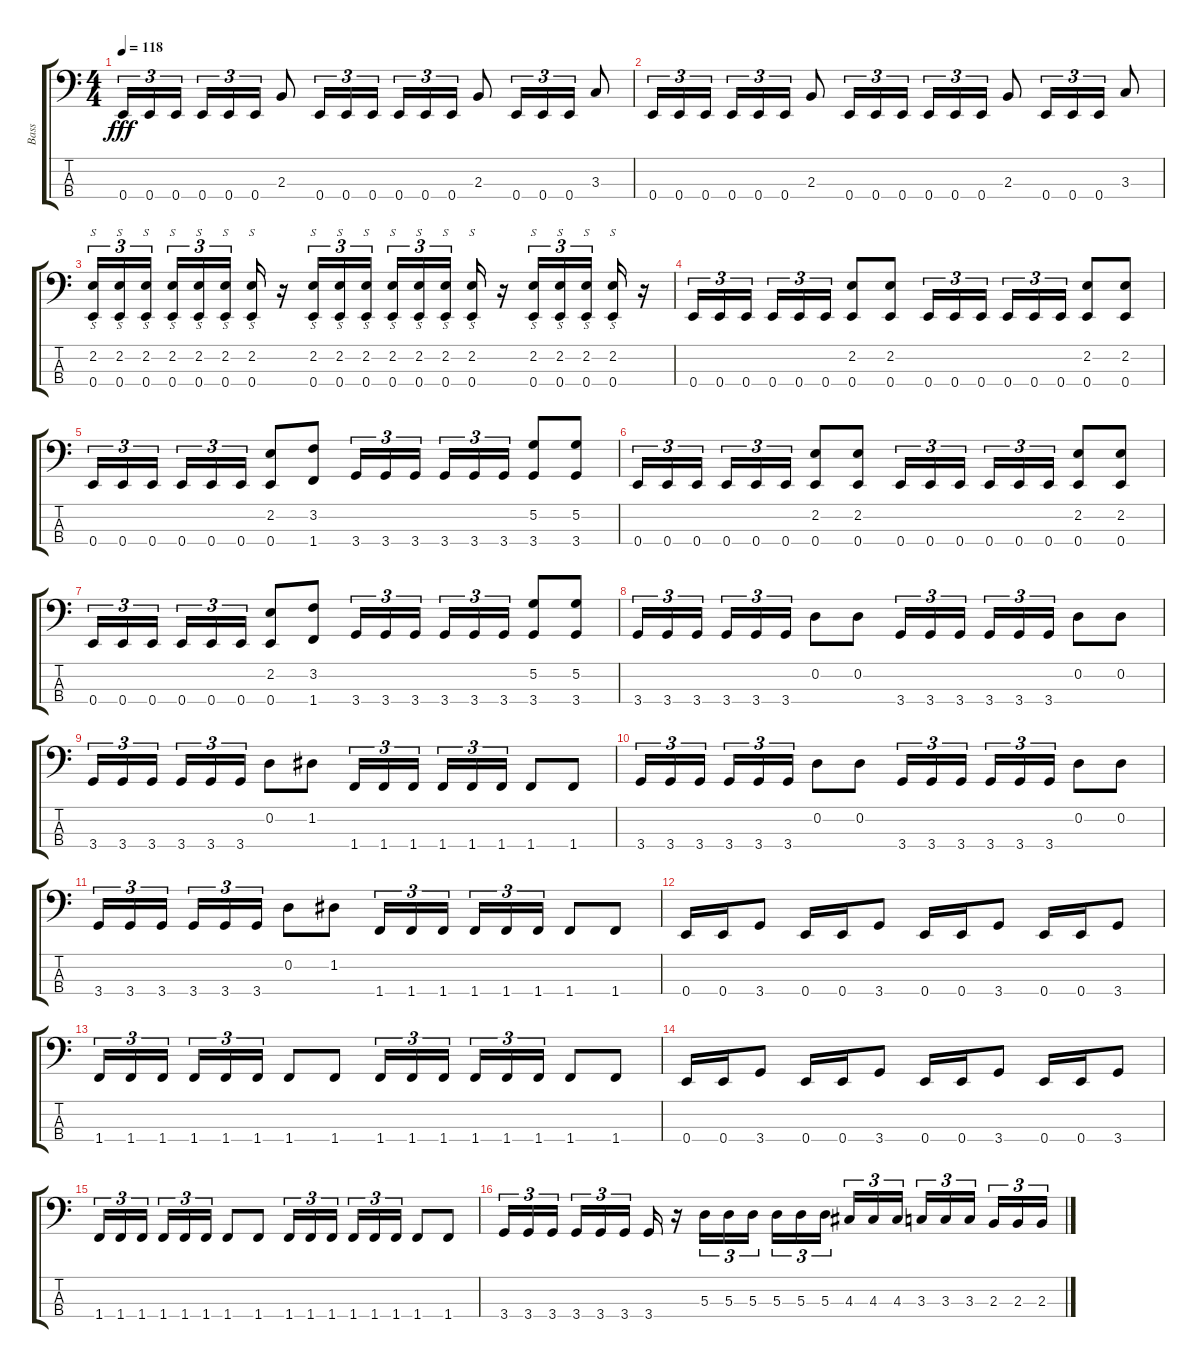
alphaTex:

\track ("Bass" "Bass") {instrument electricbasspick}
\staff {score tabs}
\tuning (G2 D2 A1 E1) {hide}
\ts (4 4)
\tempo 118
\clef f4
\ks c
0.4.16{tu (3 2) dy fff} 0.4.16{tu (3 2)} 0.4.16{tu (3 2)} 0.4.16{tu (3 2)} 0.4.16{tu (3 2)} 0.4.16{tu (3 2)} 2.3.8 0.4.16{tu (3 2)} 0.4.16{tu (3 2)} 0.4.16{tu (3 2)} 0.4.16{tu (3 2)} 0.4.16{tu (3 2)} 0.4.16{tu (3 2)} 2.3.8 0.4.16{tu (3 2)} 0.4.16{tu (3 2)} 0.4.16{tu (3 2)} 3.3.8 |
0.4.16{tu (3 2)} 0.4.16{tu (3 2)} 0.4.16{tu (3 2)} 0.4.16{tu (3 2)} 0.4.16{tu (3 2)} 0.4.16{tu (3 2)} 2.3.8 0.4.16{tu (3 2)} 0.4.16{tu (3 2)} 0.4.16{tu (3 2)} 0.4.16{tu (3 2)} 0.4.16{tu (3 2)} 0.4.16{tu (3 2)} 2.3.8 0.4.16{tu (3 2)} 0.4.16{tu (3 2)} 0.4.16{tu (3 2)} 3.3.8 |
(2.2 0.4).16{s tu (3 2)} (2.2 0.4).16{s tu (3 2)} (2.2 0.4).16{s tu (3 2)} (2.2 0.4).16{s tu (3 2)} (2.2 0.4).16{s tu (3 2)} (2.2 0.4).16{s tu (3 2)} (2.2 0.4).16{s} r.16 (2.2 0.4).16{s tu (3 2)} (2.2 0.4).16{s tu (3 2)} (2.2 0.4).16{s tu (3 2)} (2.2 0.4).16{s tu (3 2)} (2.2 0.4).16{s tu (3 2)} (2.2 0.4).16{s tu (3 2)} (2.2 0.4).16{s} r.16 (2.2 0.4).16{s tu (3 2)} (2.2 0.4).16{s tu (3 2)} (2.2 0.4).16{s tu (3 2)} (2.2 0.4).16{s} r.16 |
0.4.16{tu (3 2)} 0.4.16{tu (3 2)} 0.4.16{tu (3 2)} 0.4.16{tu (3 2)} 0.4.16{tu (3 2)} 0.4.16{tu (3 2)} (2.2 0.4).8 (2.2 0.4).8 0.4.16{tu (3 2)} 0.4.16{tu (3 2)} 0.4.16{tu (3 2)} 0.4.16{tu (3 2)} 0.4.16{tu (3 2)} 0.4.16{tu (3 2)} (2.2 0.4).8 (2.2 0.4).8 |
0.4.16{tu (3 2)} 0.4.16{tu (3 2)} 0.4.16{tu (3 2)} 0.4.16{tu (3 2)} 0.4.16{tu (3 2)} 0.4.16{tu (3 2)} (2.2 0.4).8 (3.2 1.4).8 3.4.16{tu (3 2)} 3.4.16{tu (3 2)} 3.4.16{tu (3 2)} 3.4.16{tu (3 2)} 3.4.16{tu (3 2)} 3.4.16{tu (3 2)} (5.2 3.4).8 (5.2 3.4).8 |
0.4.16{tu (3 2)} 0.4.16{tu (3 2)} 0.4.16{tu (3 2)} 0.4.16{tu (3 2)} 0.4.16{tu (3 2)} 0.4.16{tu (3 2)} (2.2 0.4).8 (2.2 0.4).8 0.4.16{tu (3 2)} 0.4.16{tu (3 2)} 0.4.16{tu (3 2)} 0.4.16{tu (3 2)} 0.4.16{tu (3 2)} 0.4.16{tu (3 2)} (2.2 0.4).8 (2.2 0.4).8 |
0.4.16{tu (3 2)} 0.4.16{tu (3 2)} 0.4.16{tu (3 2)} 0.4.16{tu (3 2)} 0.4.16{tu (3 2)} 0.4.16{tu (3 2)} (2.2 0.4).8 (3.2 1.4).8 3.4.16{tu (3 2)} 3.4.16{tu (3 2)} 3.4.16{tu (3 2)} 3.4.16{tu (3 2)} 3.4.16{tu (3 2)} 3.4.16{tu (3 2)} (5.2 3.4).8 (5.2 3.4).8 |
3.4.16{tu (3 2)} 3.4.16{tu (3 2)} 3.4.16{tu (3 2)} 3.4.16{tu (3 2)} 3.4.16{tu (3 2)} 3.4.16{tu (3 2)} 0.2.8 0.2.8 3.4.16{tu (3 2)} 3.4.16{tu (3 2)} 3.4.16{tu (3 2)} 3.4.16{tu (3 2)} 3.4.16{tu (3 2)} 3.4.16{tu (3 2)} 0.2.8 0.2.8 |
3.4.16{tu (3 2)} 3.4.16{tu (3 2)} 3.4.16{tu (3 2)} 3.4.16{tu (3 2)} 3.4.16{tu (3 2)} 3.4.16{tu (3 2)} 0.2.8 1.2.8 1.4.16{tu (3 2)} 1.4.16{tu (3 2)} 1.4.16{tu (3 2)} 1.4.16{tu (3 2)} 1.4.16{tu (3 2)} 1.4.16{tu (3 2)} 1.4.8 1.4.8 |
3.4.16{tu (3 2)} 3.4.16{tu (3 2)} 3.4.16{tu (3 2)} 3.4.16{tu (3 2)} 3.4.16{tu (3 2)} 3.4.16{tu (3 2)} 0.2.8 0.2.8 3.4.16{tu (3 2)} 3.4.16{tu (3 2)} 3.4.16{tu (3 2)} 3.4.16{tu (3 2)} 3.4.16{tu (3 2)} 3.4.16{tu (3 2)} 0.2.8 0.2.8 |
3.4.16{tu (3 2)} 3.4.16{tu (3 2)} 3.4.16{tu (3 2)} 3.4.16{tu (3 2)} 3.4.16{tu (3 2)} 3.4.16{tu (3 2)} 0.2.8 1.2.8 1.4.16{tu (3 2)} 1.4.16{tu (3 2)} 1.4.16{tu (3 2)} 1.4.16{tu (3 2)} 1.4.16{tu (3 2)} 1.4.16{tu (3 2)} 1.4.8 1.4.8 |
0.4.16 0.4.16 3.4.8 0.4.16 0.4.16 3.4.8 0.4.16 0.4.16 3.4.8 0.4.16 0.4.16 3.4.8 |
1.4.16{tu (3 2)} 1.4.16{tu (3 2)} 1.4.16{tu (3 2)} 1.4.16{tu (3 2)} 1.4.16{tu (3 2)} 1.4.16{tu (3 2)} 1.4.8 1.4.8 1.4.16{tu (3 2)} 1.4.16{tu (3 2)} 1.4.16{tu (3 2)} 1.4.16{tu (3 2)} 1.4.16{tu (3 2)} 1.4.16{tu (3 2)} 1.4.8 1.4.8 |
0.4.16 0.4.16 3.4.8 0.4.16 0.4.16 3.4.8 0.4.16 0.4.16 3.4.8 0.4.16 0.4.16 3.4.8 |
1.4.16{tu (3 2)} 1.4.16{tu (3 2)} 1.4.16{tu (3 2)} 1.4.16{tu (3 2)} 1.4.16{tu (3 2)} 1.4.16{tu (3 2)} 1.4.8 1.4.8 1.4.16{tu (3 2)} 1.4.16{tu (3 2)} 1.4.16{tu (3 2)} 1.4.16{tu (3 2)} 1.4.16{tu (3 2)} 1.4.16{tu (3 2)} 1.4.8 1.4.8 |
3.4.16{tu (3 2)} 3.4.16{tu (3 2)} 3.4.16{tu (3 2)} 3.4.16{tu (3 2)} 3.4.16{tu (3 2)} 3.4.16{tu (3 2)} 3.4.16 r.16 5.3.16{tu (3 2)} 5.3.16{tu (3 2)} 5.3.16{tu (3 2)} 5.3.16{tu (3 2)} 5.3.16{tu (3 2)} 5.3.16{tu (3 2)} 4.3.16{tu (3 2)} 4.3.16{tu (3 2)} 4.3.16{tu (3 2)} 3.3.16{tu (3 2)} 3.3.16{tu (3 2)} 3.3.16{tu (3 2)} 2.3.16{tu (3 2)} 2.3.16{tu (3 2)} 2.3.16{tu (3 2)}
